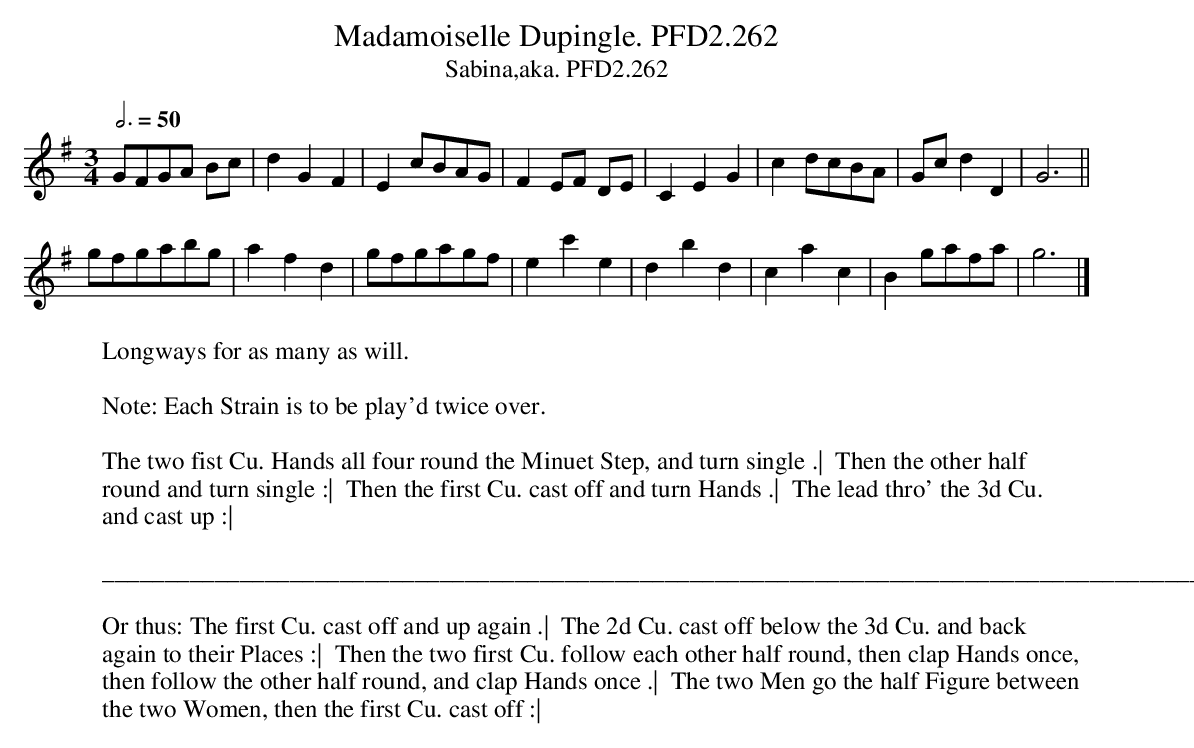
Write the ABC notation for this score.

X:1
T:Madamoiselle Dupingle. PFD2.262
T:Sabina,aka. PFD2.262
W:Longways for as many as will.
L:1/8
M:3/4
Q:3/4=50
K:G
GFGA Bc|d2G2F2|E2 cBAG|F2EF DE|C2E2G2|c2dcBA|Gc d2D2|G6 ||
gfgabg|a2f2d2|gfgagf|e2c'2e2|d2b2d2|c2a2c2|B2 gafa|g6 |]
W:
W: Note: Each Strain is to be play'd twice over.
W:
W: The two fist Cu. Hands all four round the Minuet Step, and turn single .|  Then the other half
W: round and turn single :|  Then the first Cu. cast off and turn Hands .|  The lead thro' the 3d Cu.
W: and cast up :|
W:
W: ______________________________________________________________________________________________
W:
W: Or thus: The first Cu. cast off and up again .|  The 2d Cu. cast off below the 3d Cu. and back
W: again to their Places :|  Then the two first Cu. follow each other half round, then clap Hands once,
W: then follow the other half round, and clap Hands once .|  The two Men go the half Figure between
W: the two Women, then the first Cu. cast off :|
